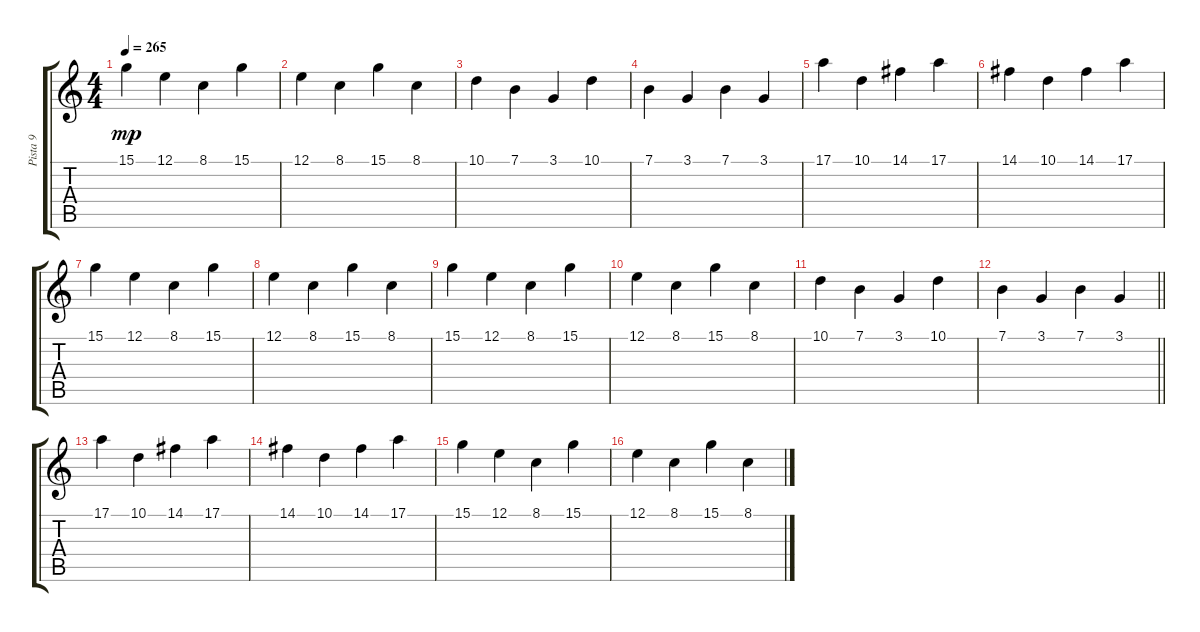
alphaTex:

\track ("Pista 9" "Pista 9") {instrument acousticgrandpiano}
\staff {score tabs}
\tuning (E4 B3 G3 D3 A2 E2) {hide}
\ts (4 4)
\tempo 265
\clef g2
\ks c
15.1.4{dy mp} 12.1.4 8.1.4 15.1.4 |
12.1.4 8.1.4 15.1.4 8.1.4 |
10.1.4 7.1.4 3.1.4 10.1.4 |
7.1.4 3.1.4 7.1.4 3.1.4 |
17.1.4 10.1.4 14.1.4 17.1.4 |
14.1.4 10.1.4 14.1.4 17.1.4 |
15.1.4 12.1.4 8.1.4 15.1.4 |
12.1.4 8.1.4 15.1.4 8.1.4 |
15.1.4 12.1.4 8.1.4 15.1.4 |
12.1.4 8.1.4 15.1.4 8.1.4 |
10.1.4 7.1.4 3.1.4 10.1.4 |
\barLineRight lightlight
7.1.4 3.1.4 7.1.4 3.1.4 |
17.1.4 10.1.4 14.1.4 17.1.4 |
14.1.4 10.1.4 14.1.4 17.1.4 |
15.1.4 12.1.4 8.1.4 15.1.4 |
12.1.4 8.1.4 15.1.4 8.1.4
